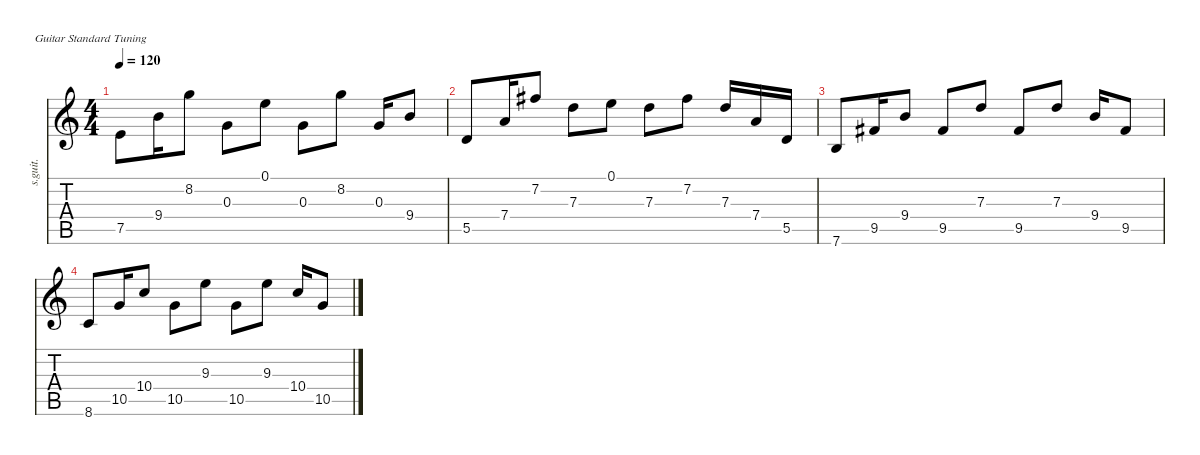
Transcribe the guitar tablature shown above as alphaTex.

\defaultSystemsLayout 4
\hideDynamics
\bracketExtendMode nobrackets
\otherSystemsTrackNameOrientation horizontal
\track ("Steel Guitar" "s.guit.") {instrument acousticguitarsteel}
\staff {score tabs}
\tuning (E4 B3 G3 D3 A2 E2)
\ts (4 4)
\tempo 120
\clef g2
\ks c
7.5.8{dy mf instrument acousticguitarsteel} 9.4.16 8.2.8 0.3.8 0.1.8 0.3.8 8.2.8 0.3.16 9.4.8 |
5.5.8 7.4.16 7.2{acc #}.8 7.3.8 0.1.8 7.3.8 7.2{acc #}.8 7.3.16 7.4.16 5.5.16 |
7.6.8 9.5{acc #}.16 9.4.8 9.5{acc #}.8 7.3.8 9.5{acc #}.8 7.3.8 9.4.16 9.5{acc #}.8 |
8.6.8 10.5.16 10.4.8 10.5.8 9.3.8 10.5.8 9.3.8 10.4.16 10.5.8
